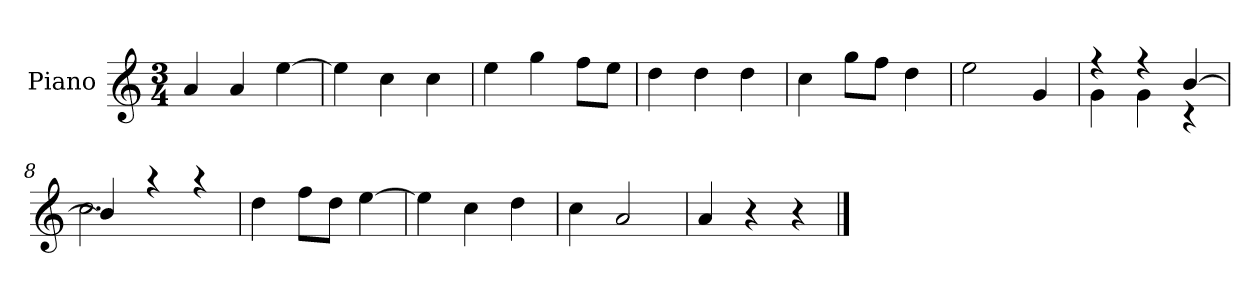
**kern
*part1
*staff1
*I"Piano
*I'P-no
*clefG2
*k[]
*M3/4
*MM174
=1
4a/
4a/
[4ee\
=2
4ee\]
4cc\
4cc\
=3
4ee\
4gg\
8ff\L
8ee\J
=4
4dd\
4dd\
4dd\
=5
4cc\
8gg\L
8ff\J
4dd\
=6
2ee\
4g/
=7
*^
4r	4g\
4r	4g\
[4b/	4r
=8	=8
4b/]	2.cc\
4r	.
4r	.
*v	*v
=9
4dd\
8ff\L
8dd\J
[4ee\
=10
4ee\]
4cc\
4dd\
!!LO:LB:g=z
=11
4cc\
2a/
=12
4a/
4r
4r
==
*-
